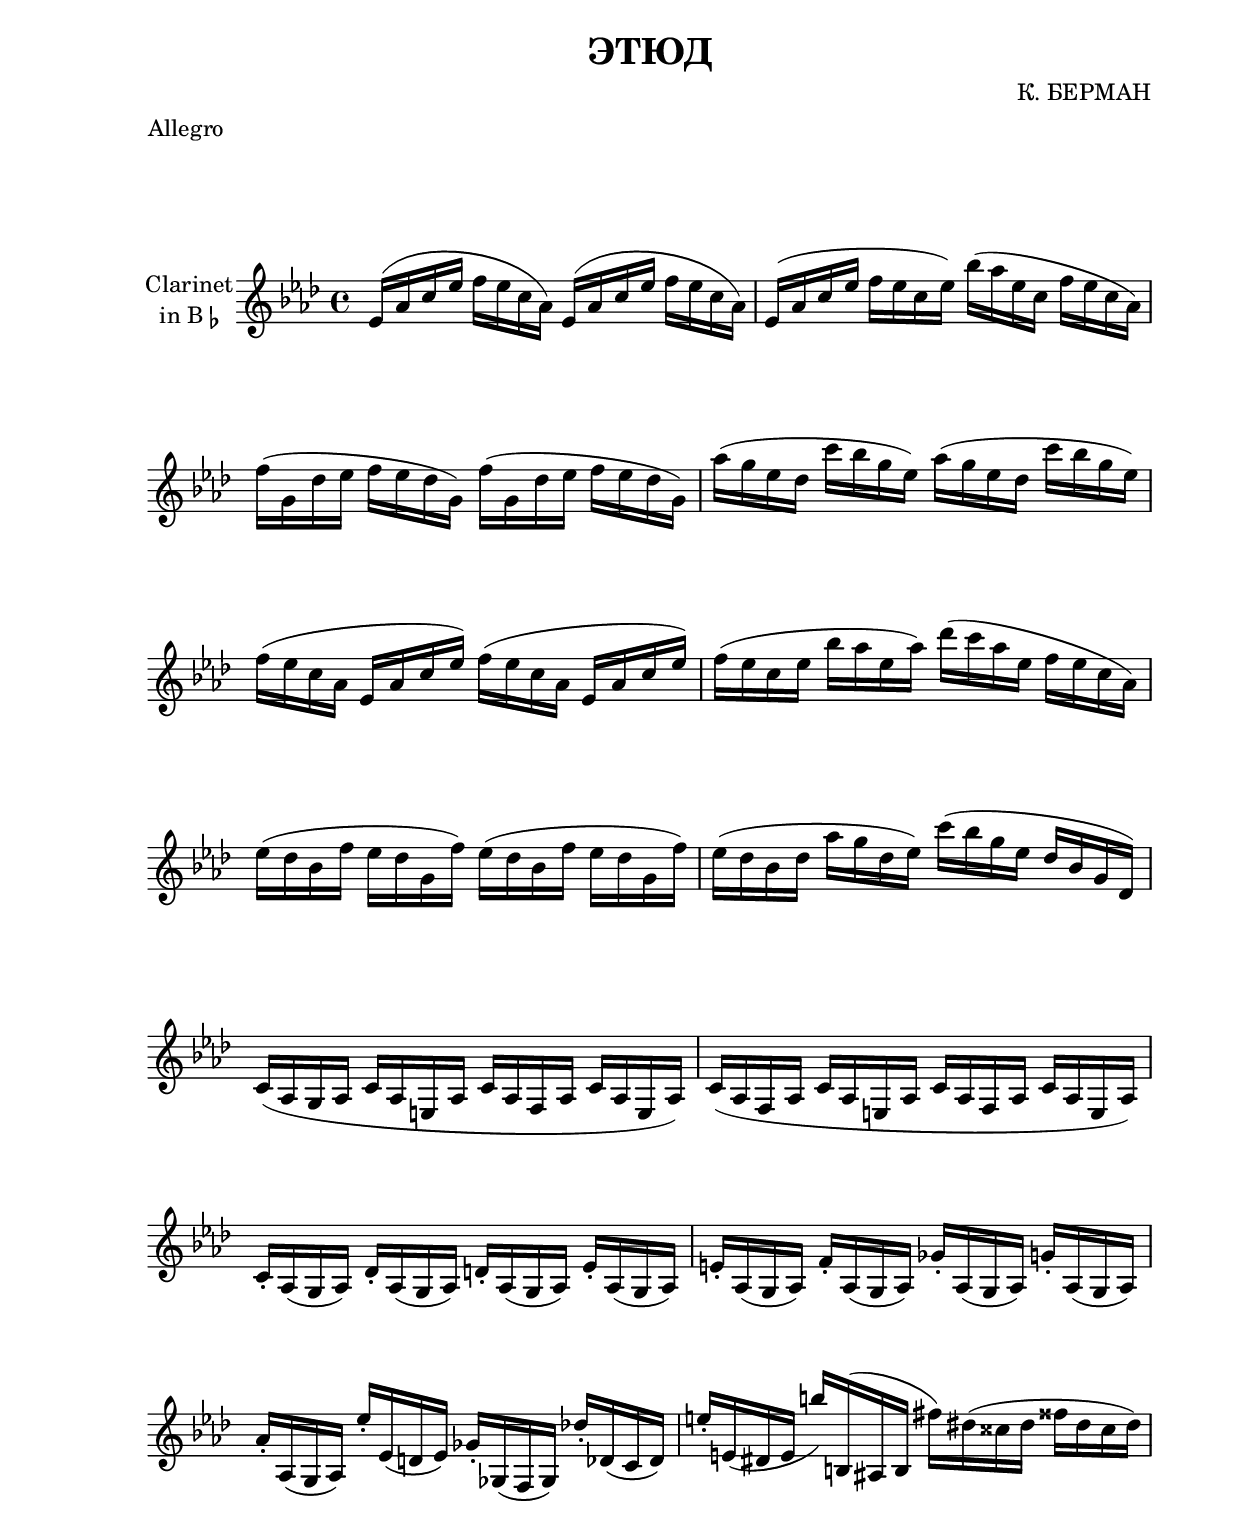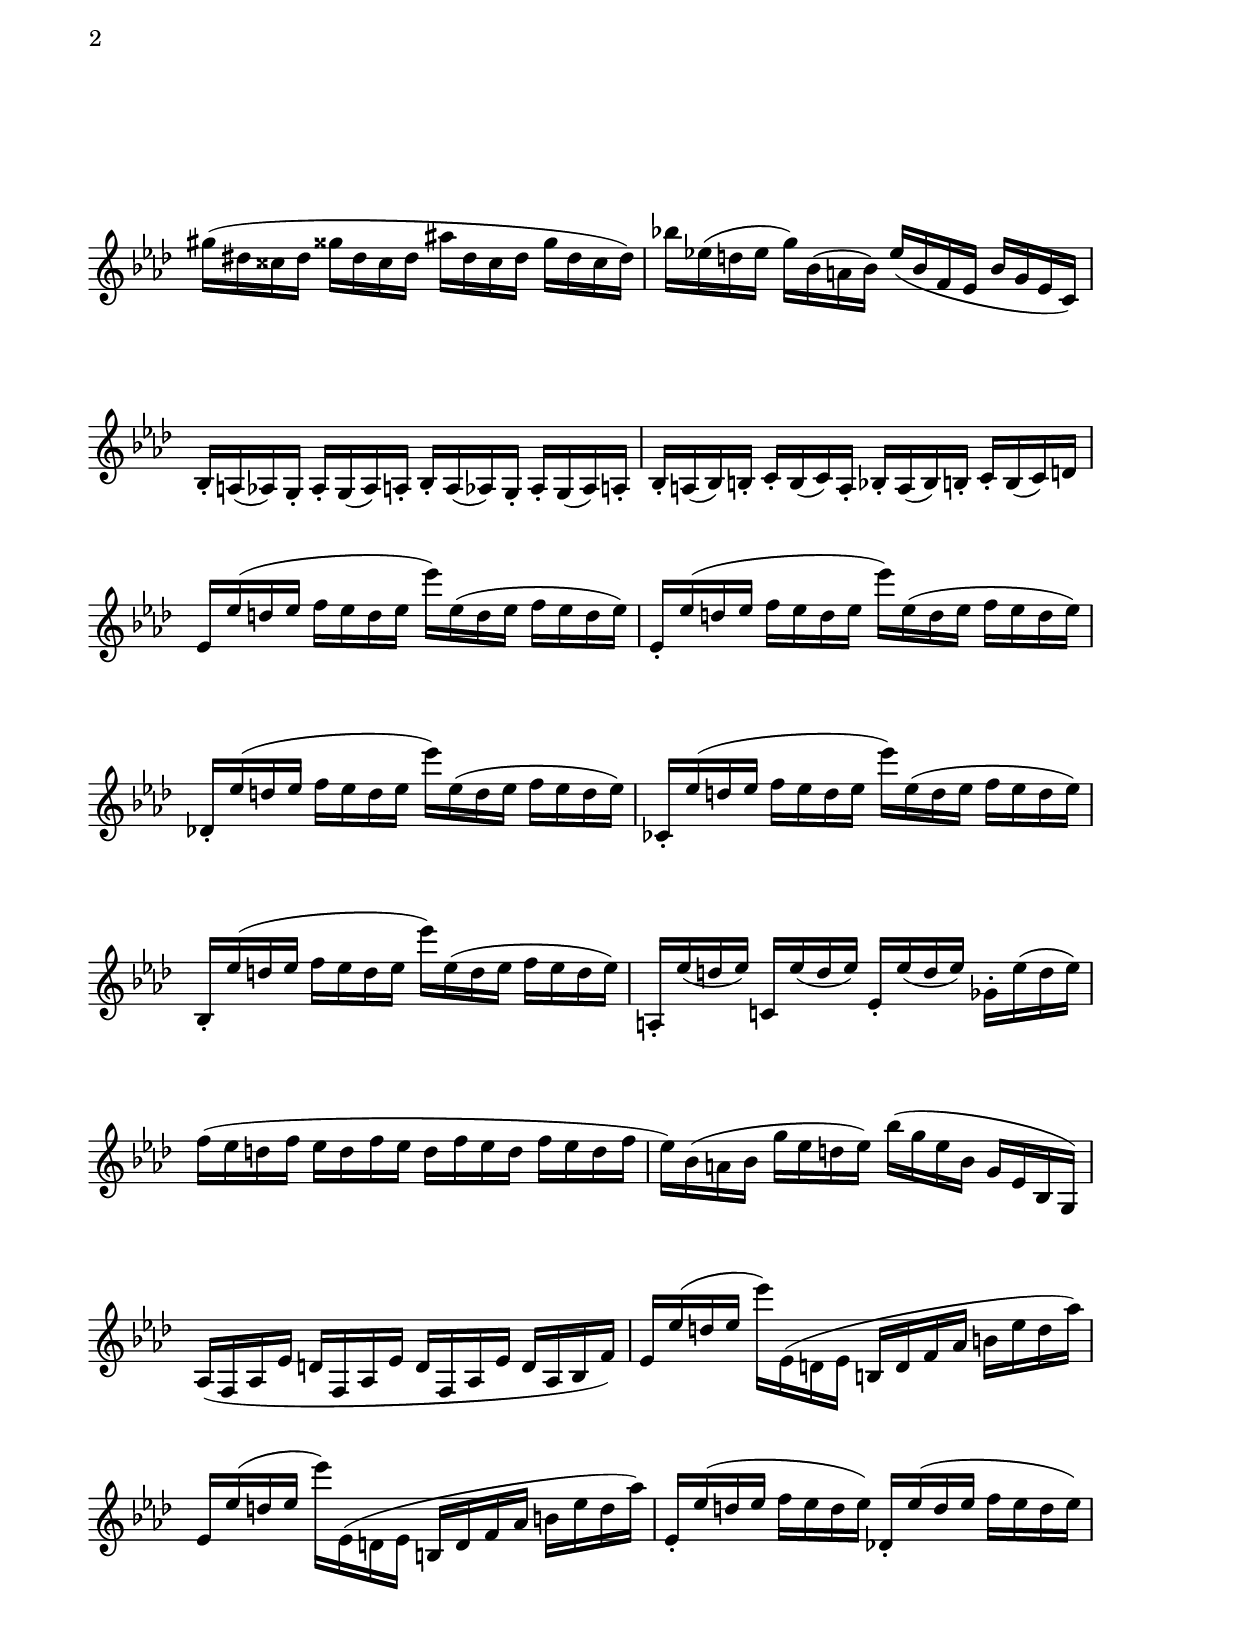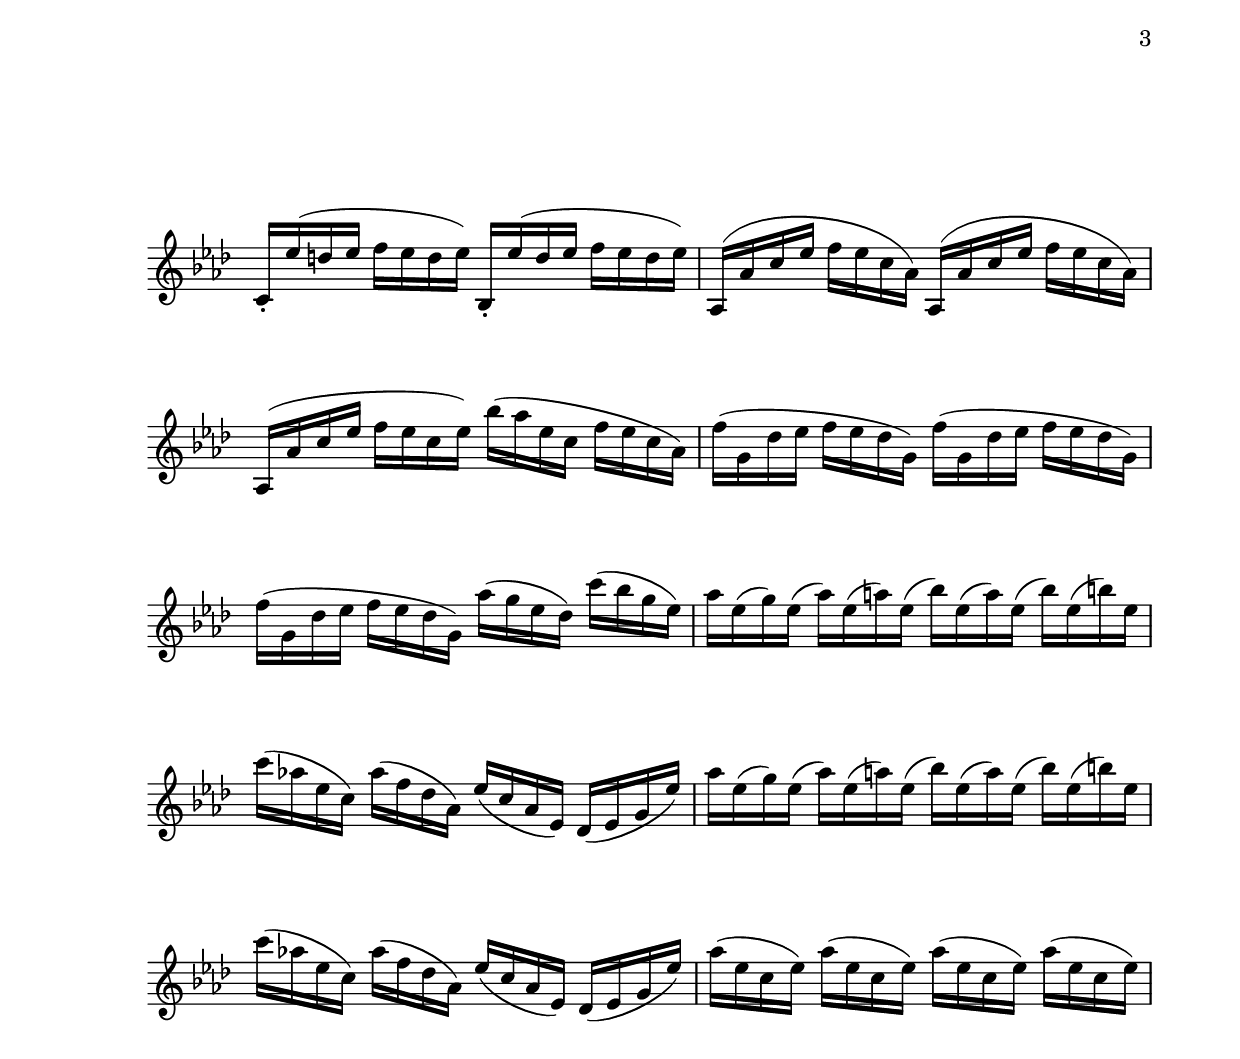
\version "2.18.0"

\language "deutsch"

\header {
  title = "ЭТЮД"
  composer = "К. БЕРМАН"
  arranger = ""
  meter = "Allegro"
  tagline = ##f
}

\paper {
  #(set-paper-size "a4")
  top-system-spacing #'basic-distance = #30
  top-markup-spacing #'basic-distance = #8
  markup-system-spacing #'basic-distance = #30
  system-system-spacing #'basic-distance = #20
  last-bottom-spacing #'basic-distance = #25
  two-sided = ##t
  inner-margin = 25
  outer-margin = 15
}

\layout {
  \context {
    \Score
    \remove "Bar_number_engraver"
  }
}

\score {
  \new Staff = "clar" \with {
    instrumentName = \markup {
      \center-column {
        "Clarinet"
        \line { "in B" \smaller \flat }
      }
    }
  }
  \relative c' {
    \clef treble
    \key as \major
    \time 4/4
    \compressFullBarRests
    %\override BreathingSign.Y-offset = #2.6
    \override BreathingSign.text = \markup { \musicglyph #"scripts.tickmark" }
    es16( as c es f es c as) es( as c es f es c as)
    es( as c es f es c es) b'( as es c f es c as)
    f'( g, des' es f es des g,) f'( g, des' es f es des g,)
    as'( g es des c' b g es) as( g es des c' b g es) %\breathe
    f( es c as es as c es) f( es c as es as c es)
    f( es c es b' as es as) des( c as es f es c as)
    es'( des b f' es des g, f') es( des b f' es des g, f')
    es( des b des as' g des es) c'( b g es des b g des)
    c( as g as c as e as c as f as c as e as)
    c( as f as c as e as c as f as c as e as)
    c-. as( g as) des-. as( g as) d-. as( g as) es'-. as,( g as)
    e'-. as,( g as) f'-. as,( g as) ges'-. as,( g as) g'-. as,( g as)
    as'-. as,( g as) es''-. es,( d es) ges-. ges,( f ges) des''!-. des,( c des)
    e'-. e,( dis e h'') h,,( ais h fis'') dis( cisis dis fisis dis cisis dis)
    gis( dis cisis dis gisis dis cisis dis ais' dis, cisis dis gisis dis cisis dis)
    b'! es,!( d es g) b,( a b) es( b f es b' g es c)
    b-. a( as) g-. as-. g( as) a-. b-. a( as) g-. as-. g( as) a-.
    b-. a( b) h-. c-. h( c) a-. b-. a( b) h-. c-. h( c) d
    es es'(d es f es d es es') es,( d es f es d es)
    es,-. es'(d es f es d es es') es,( d es f es d es)
    des,!-. es'(d es f es d es es') es,( d es f es d es)
    ces,-. es'(d es f es d es es') es,( d es f es d es)
    b,-. es'(d es f es d es es') es,( d es f es d es)
    a,,-. es''( d es) c,! es'( d es) es,-. es'( d es) ges,-. es'( d es)
    f( es d f es d f es d f es d f es d f
    es) b( a b g' es d es) b'( g es b g es b g)
    as( f as es' d f, as es' d f, as es' d as b f')
    es es'( d es es') es,,( d es h d f as h es d as')
    es, es'( d es es') es,,( d es h d f as h es d as')
    es,-. es'(d es f es d es) des,!-. es'(d es f es d es)
    c,-. es'(d es f es d es) b,-. es'(d es f es d es)
    as,,( as' c es f es c as) as,( as' c es f es c as)
    as,( as' c es f es c es) b'( as es c f es c as)
    f'( g, des' es f es des g,) f'( g, des' es f es des g,)
    f'( g, des' es f es des g,) as'( g es des) c'( b g es)
    as es( g) es( as) es( a) es( b') es,( a) es( b') es,( h') es,
    c'( as! es c) as'( f des as) es'( c as es) des( es g es')
    as es( g) es( as) es( a) es( b') es,( a) es( b') es,( h') es,
    c'( as! es c) as'( f des as) es'( c as es) des( es g es')
    \repeat unfold 4 {as( es c es)}
  }
}